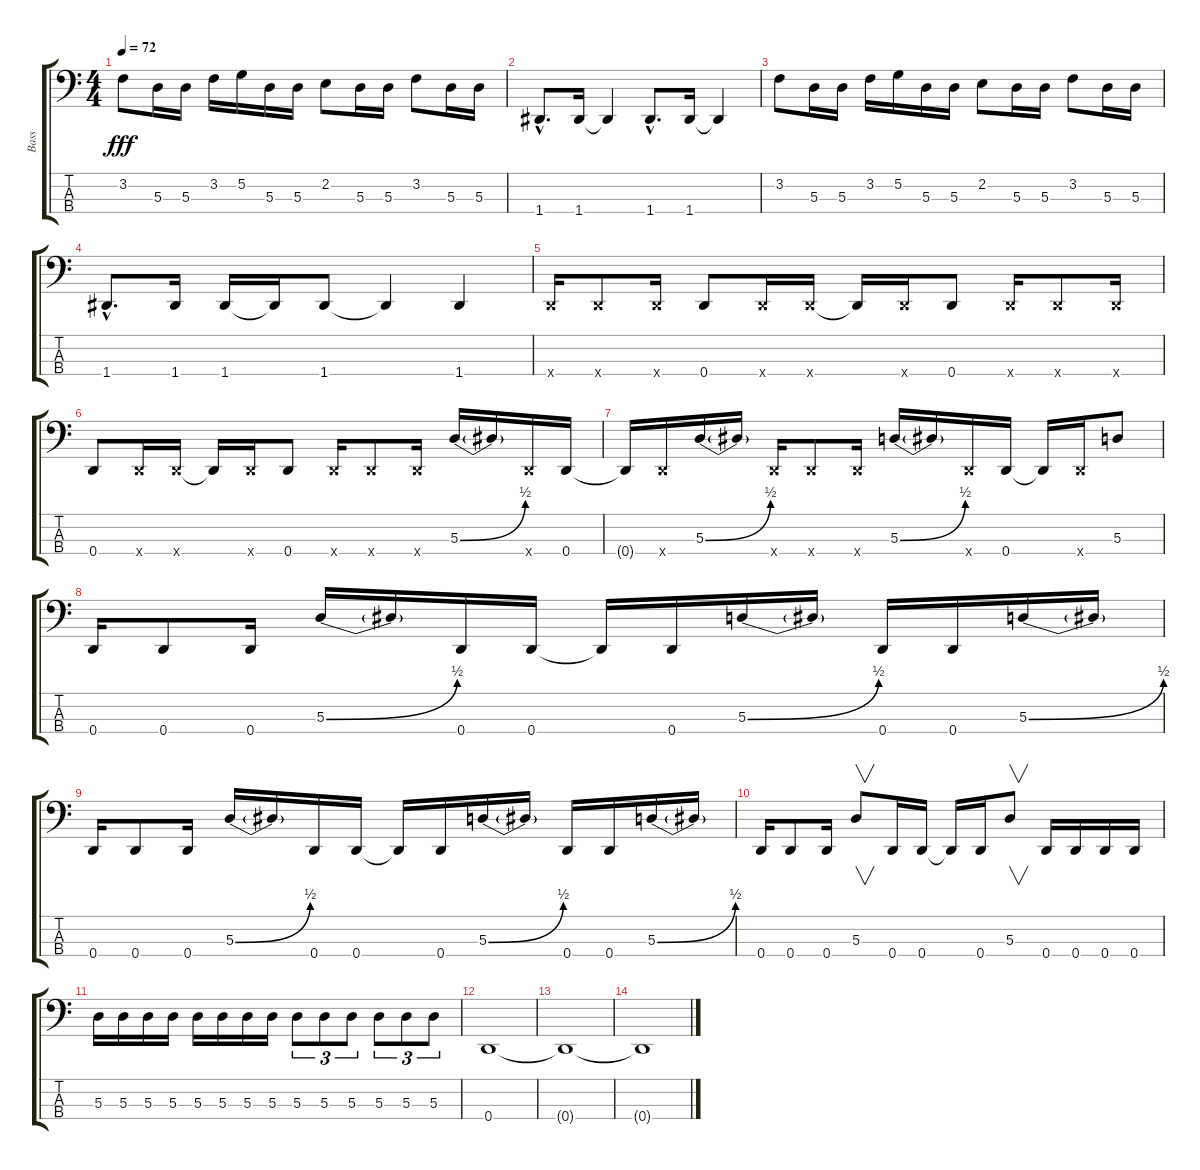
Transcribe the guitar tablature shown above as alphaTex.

\track ("Bass" "Bass") {instrument slapbass1}
\staff {score tabs}
\tuning (G2 D2 A1 D1) {hide}
\ts (4 4)
\tempo 72
\clef f4
\ks c
3.2.8{dy fff} 5.3.16 5.3.16 3.2.16 5.2.16 5.3.16 5.3.16 2.2.8 5.3.16 5.3.16 3.2.8 5.3.16 5.3.16 |
1.4{hac}.8{d} 1.4.16 1.4{t}.4 1.4{hac}.8{d} 1.4.16 1.4{t}.4 |
3.2.8 5.3.16 5.3.16 3.2.16 5.2.16 5.3.16 5.3.16 2.2.8 5.3.16 5.3.16 3.2.8 5.3.16 5.3.16 |
1.4{hac}.8{d} 1.4.16 1.4.16 1.4{t}.16 1.4.8 1.4{t}.4 1.4.4 |
0.4{x}.16 0.4{x}.8 0.4{x}.16 0.4.8 0.4{x}.16 0.4{x}.16 0.4{t}.16 0.4{x}.16 0.4.8 0.4{x}.16 0.4{x}.8 0.4{x}.16 |
0.4.8 0.4{x}.16 0.4{x}.16 0.4{t}.16 0.4{x}.16 0.4.8 0.4{x}.16 0.4{x}.8 0.4{x}.16 5.3{be (bend 0 0 60 2)}.16 5.3{t}.16 0.4{x}.16 0.4.16 |
0.4{t}.16 0.4{x}.16 5.3{be (bend 0 0 60 2)}.16 5.3{t}.16 0.4{x}.16 0.4{x}.8 0.4{x}.16 5.3{be (bend 0 0 60 2)}.16 5.3{t}.16 0.4{x}.16 0.4.16 0.4{t}.16 0.4{x}.16 5.3.8 |
0.4.16 0.4.8 0.4.16 5.3{be (bend 0 0 60 2)}.16 5.3{t}.16 0.4.16 0.4.16 0.4{t}.16 0.4.16 5.3{be (bend 0 0 60 2)}.16 5.3{t}.16 0.4.16 0.4.16 5.3{be (bend 0 0 60 2)}.16 5.3{t}.16 |
0.4.16 0.4.8 0.4.16 5.3{be (bend 0 0 60 2)}.16 5.3{t}.16 0.4.16 0.4.16 0.4{t}.16 0.4.16 5.3{be (bend 0 0 60 2)}.16 5.3{t}.16 0.4.16 0.4.16 5.3{be (bend 0 0 60 2)}.16 5.3{t}.16 |
0.4.16 0.4.8 0.4.16 5.3.8{v} 0.4.16 0.4.16 0.4{t}.16 0.4.16 5.3.8{v} 0.4.16 0.4.16 0.4.16 0.4.16 |
5.3.16 5.3.16 5.3.16 5.3.16 5.3.16 5.3.16 5.3.16 5.3.16 5.3.8{tu (3 2)} 5.3.8{tu (3 2)} 5.3.8{tu (3 2)} 5.3.8{tu (3 2)} 5.3.8{tu (3 2)} 5.3.8{tu (3 2)} |
0.4.1 |
0.4{t}.1 |
0.4{t}.1
